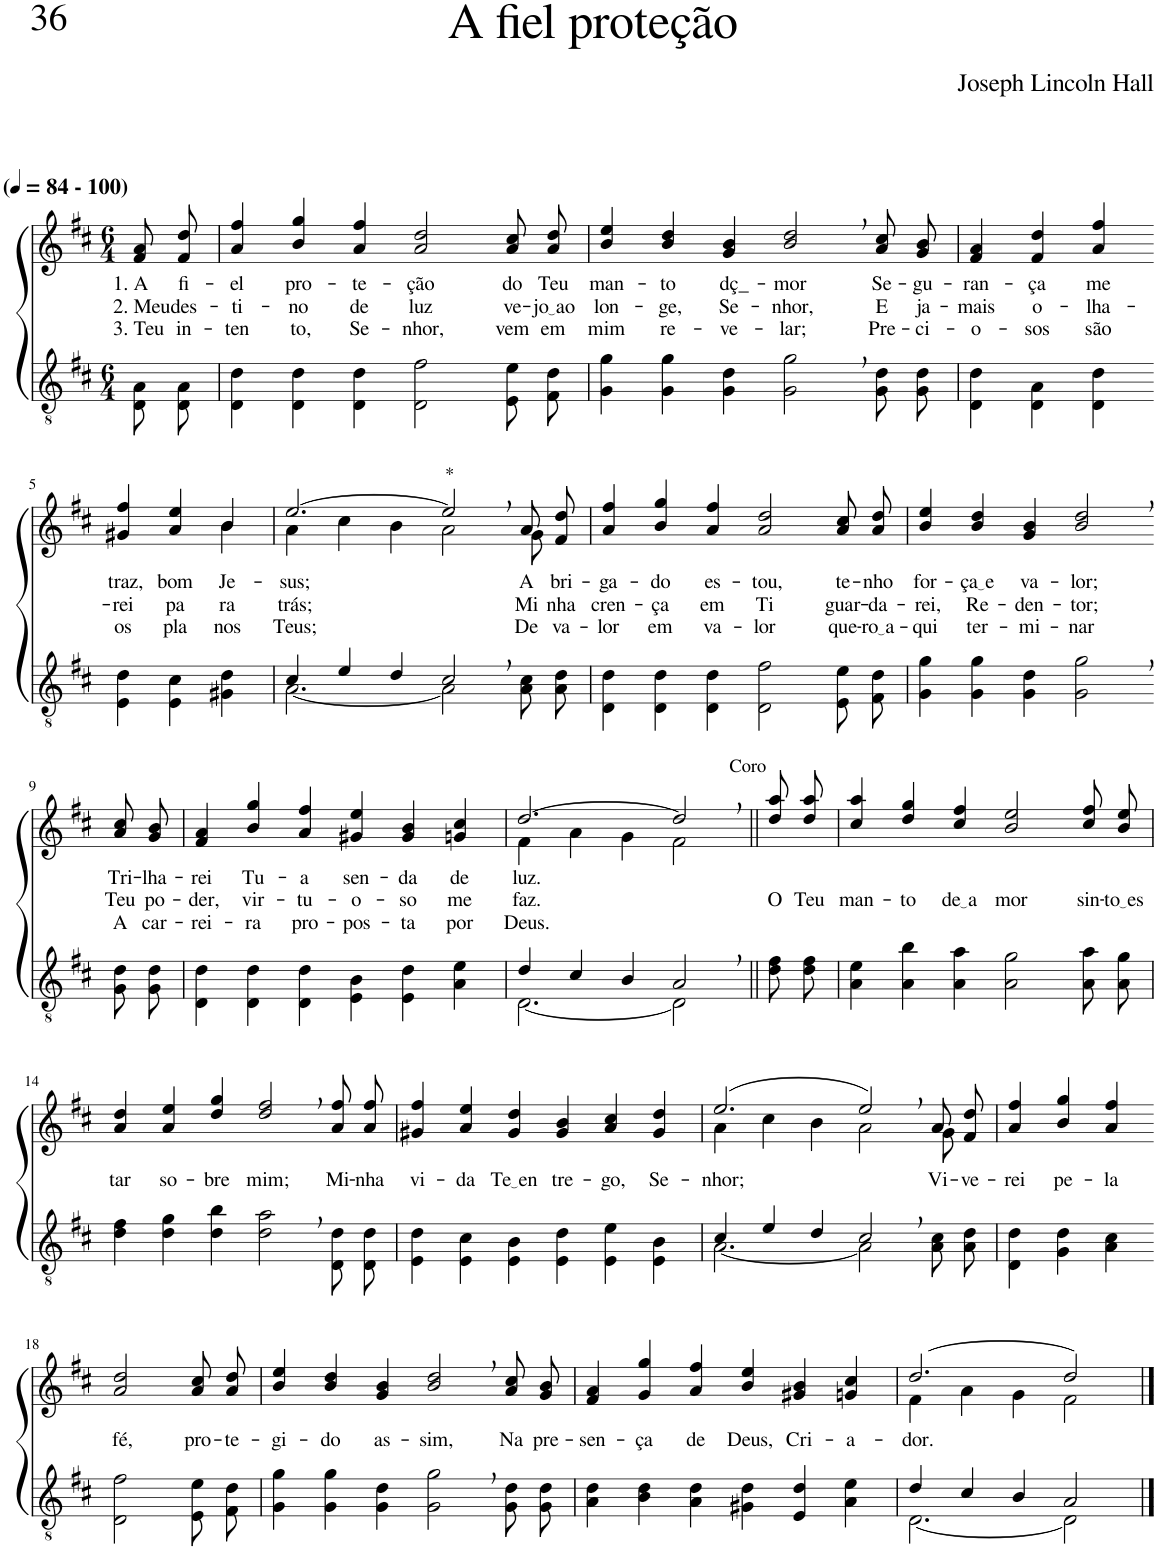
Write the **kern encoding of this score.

**kern	**kern	**text	**text	**text
*part2	*part1	*part1	*part1	*part1
*staff2	*staff1	*staff1	*staff1	*staff1
*I"Parte III e IV	*I"Parte I e II	*	*	*
*clefGv2	*clefG2	*	*	*
*Trd4c7	*Trd4c7	*	*	*
*k[f#c#]	*k[f#c#]	*	*	*
*M6/4	*M6/4	*	*	*
*MM84	*MM84	*	*	*
=1	=1	=1	=1	=1
!	!LO:TX:a:B:t=(	!	!	!
!	!LO:TX:a:B:t=- 100)	!	!	!
!	!	!LO:LY:b	!LO:LY:b	!LO:LY:b
8D/ 8A/L	8f#/ 8a/L	1. A	2. Meu	3. Teu
!	!	!LO:LY:b	!LO:LY:b	!LO:LY:b
8D/ 8A/J	8f#/ 8dd/J	fi-	des-	in-
=2	=2	=2	=2	=2
!	!	!LO:LY:b	!LO:LY:b	!LO:LY:b
4D\ 4d\	4a/ 4ff#/	-el	-ti-	-ten
!	!	!LO:LY:b	!LO:LY:b	!LO:LY:b
4D\ 4d\	4b/ 4gg/	pro-	-no	to,
!	!	!LO:LY:b	!LO:LY:b	!LO:LY:b
4D\ 4d\	4a/ 4ff#/	-te-	de	Se-
!	!	!LO:LY:b	!LO:LY:b	!LO:LY:b
2D\ 2f#\	2a/ 2dd/	-ção	luz	-nhor,
!	!	!LO:LY:b	!LO:LY:b	!LO:LY:b
8E/ 8e/L	8a\ 8cc#\L	do	ve-	vem
!	!	!LO:LY:b	!LO:LY:b	!LO:LY:b
8F#/ 8d/J	8a\ 8dd\J	Teu	jo ao	em
=3	=3	=3	=3	=3
!	!	!LO:LY:b	!LO:LY:b	!LO:LY:b
4G\ 4g\	4b/ 4ee/	man-	lon-	mim
!	!	!LO:LY:b	!LO:LY:b	!LO:LY:b
4G\ 4g\	4b/ 4dd/	-to	-ge,	re-
!	!	!LO:LY:b	!LO:LY:b	!LO:LY:b
4G\ 4d\	4g/ 4b/	dç_-	Se-	-ve-
!	!	!LO:LY:b	!LO:LY:b	!LO:LY:b
2G\, 2g\,	2b/, 2dd/,	-mor	-nhor,	-lar;
!	!	!LO:LY:b	!LO:LY:b	!LO:LY:b
8G\ 8d\L	8a/ 8cc#/L	Se-	E	Pre-
!	!	!LO:LY:b	!LO:LY:b	!LO:LY:b
8G\ 8d\J	8g/ 8b/J	-gu-	ja-	-ci-
=4	=4	=4	=4	=4
!	!	!LO:LY:b	!LO:LY:b	!LO:LY:b
4D\ 4d\	4f#/ 4a/	-ran-	-mais	-o-
!	!	!LO:LY:b	!LO:LY:b	!LO:LY:b
4D\ 4A\	4f#/ 4dd/	-ça	o-	-sos
!	!	!LO:LY:b	!LO:LY:b	!LO:LY:b
4D\ 4d\	4a/ 4ff#/	me	-lha-	são
!!LO:LB:g=z
=5-	=5-	=5-	=5-	=5-
!	!	!LO:LY:b	!LO:LY:b	!LO:LY:b
*	*^	*	*	*
4E\ 4d\	4g#X/ 4ff#/	2ryy	traz,	-rei	os
!	!	!	!LO:LY:b	!LO:LY:b	!LO:LY:b
4E\ 4c#\	4a/ 4ee/	.	bom	pa-	pla-
!	!	!	!LO:LY:b	!LO:LY:b	!LO:LY:b
4G#X\ 4d\	4b/	4b\	Je-	-ra	-nos
=6	=6	=6	=6	=6	=6
*^	*	*	*	*	*
!	!	!LO:TX:a:t=*	!	!	!	!
!	!	!	!	!LO:LY:b	!LO:LY:b	!LO:LY:b
4c#/	[2.A\	[2.ee/	4a\	-sus;	trás;	Teus;
4e/	.	.	4cc#\	.	.	.
4d/	.	.	4b\	.	.	.
2c#,/	2A\]	2ee,/]	2a\	.	.	.
!	!	!	!	!LO:LY:b	!LO:LY:b	!LO:LY:b
4ryy	8A\ 8c#\L	8a\L	8g\	A-	Mi-	De
!	!	!	!	!LO:LY:b	!LO:LY:b	!LO:LY:b
.	8A\ 8d\J	8f#\ 8dd\J	8ryy	-bri-	-nha	va-
=7	=7	=7	=7	=7	=7	=7
!	!	!	!	!LO:LY:b	!LO:LY:b	!LO:LY:b
*v	*v	*	*	*	*	*
*	*v	*v	*	*	*
4D\ 4d\	4a/ 4ff#/	-ga-	cren-	-lor
!	!	!LO:LY:b	!LO:LY:b	!LO:LY:b
4D\ 4d\	4b/ 4gg/	-do	-ça	em
!	!	!LO:LY:b	!LO:LY:b	!LO:LY:b
4D\ 4d\	4a/ 4ff#/	es-	em	va-
!	!	!LO:LY:b	!LO:LY:b	!LO:LY:b
2D\ 2f#\	2a/ 2dd/	-tou,	Ti	-lor
!	!	!LO:LY:b	!LO:LY:b	!LO:LY:b
8E/ 8e/L	8a\ 8cc#\L	te-	guar-	que-
!	!	!LO:LY:b	!LO:LY:b	!LO:LY:b
8F#/ 8d/J	8a\ 8dd\J	-nho	-da-	ro a
=8	=8	=8	=8	=8
!	!	!LO:LY:b	!LO:LY:b	!LO:LY:b
4G\ 4g\	4b/ 4ee/	for-	-rei,	-qui
!	!	!LO:LY:b	!LO:LY:b	!LO:LY:b
4G\ 4g\	4b/ 4dd/	ça e	Re-	ter-
!	!	!LO:LY:b	!LO:LY:b	!LO:LY:b
4G\ 4d\	4g/ 4b/	va-	-den-	-mi-
!	!	!LO:LY:b	!LO:LY:b	!LO:LY:b
2G\, 2g\,	2b/, 2dd/,	-lor;	-tor;	-nar
!!LO:LB:g=z
=9-	=9-	=9-	=9-	=9-
!	!	!LO:LY:b	!LO:LY:b	!LO:LY:b
8G\ 8d\L	8a/ 8cc#/L	Tri-	Teu	A
!	!	!LO:LY:b	!LO:LY:b	!LO:LY:b
8G\ 8d\J	8g/ 8b/J	-lha-	po-	car-
=10	=10	=10	=10	=10
!	!	!LO:LY:b	!LO:LY:b	!LO:LY:b
4D\ 4d\	4f#/ 4a/	-rei	der,	-rei-
!	!	!LO:LY:b	!LO:LY:b	!LO:LY:b
4D\ 4d\	4b/ 4gg/	Tu-	-vir-	-ra
!	!	!LO:LY:b	!LO:LY:b	!LO:LY:b
4D\ 4d\	4a/ 4ff#/	-a	-tu-	pro-
!	!	!LO:LY:b	!LO:LY:b	!LO:LY:b
4E\ 4B\	4g#X/ 4ee/	sen-	-o-	-pos-
!	!	!LO:LY:b	!LO:LY:b	!LO:LY:b
4E\ 4d\	4g#/ 4b/	-da	-so	-ta
!	!	!LO:LY:b	!LO:LY:b	!LO:LY:b
4A\ 4e\	4gn/ 4cc#/	de	me	por
=11	=11	=11	=11	=11
*^	*^	*	*	*
!	!	!	!	!LO:LY:b	!LO:LY:b	!LO:LY:b
4d/	[2.D\	[2.dd/	4f#\	luz.	faz.	Deus.
4c#/	.	.	4a\	.	.	.
4B/	.	.	4g\	.	.	.
!	!	!LO:TX:a:t=Coro	!	!	!	!
2A,/	2D\]	2dd,/]	2f#\	.	.	.
=12||	=12||	=12||	=12||	=12||	=12||	=12||
!	!	!	!	!	!LO:LY:b	!
*v	*v	*	*	*	*	*
*	*v	*v	*	*	*
8d\ 8f#\L	8dd\ 8aa\L	.	O	.
!	!	!	!LO:LY:b	!
8d\ 8f#\J	8dd\ 8aa\J	.	Teu	.
=13	=13	=13	=13	=13
!	!	!	!LO:LY:b	!
4A\ 4e\	4cc#/ 4aa/	.	man-	.
!	!	!	!LO:LY:b	!
4A\ 4b\	4dd/ 4gg/	.	-to	.
!	!	!	!LO:LY:b	!
4A\ 4a\	4cc#/ 4ff#/	.	de a	.
!	!	!	!LO:LY:b	!
2A\ 2g\	2b/ 2ee/	.	mor	.
!	!	!	!LO:LY:b	!
8A\ 8a\L	8cc#\ 8ff#\L	.	sin-	.
!	!	!	!LO:LY:b	!
8A\ 8g\J	8b\ 8ee\J	.	to es	.
!!LO:LB:g=z
=14	=14	=14	=14	=14
!	!	!LO:LY:b	!	!
4d\ 4f#\	4a/ 4dd/	tar	.	.
!	!	!LO:LY:b	!	!
4d\ 4g\	4a/ 4ee/	so-	.	.
!	!	!LO:LY:b	!	!
4d\ 4b\	4dd/ 4gg/	-bre	.	.
!	!	!LO:LY:b	!	!
2d\, 2a\,	2dd/, 2ff#/,	mim;	.	.
!	!	!LO:LY:b	!	!
8D/ 8d/L	8a\ 8ff#\L	Mi-	.	.
!	!	!LO:LY:b	!	!
8D/ 8d/J	8a\ 8ff#\J	-nha	.	.
=15	=15	=15	=15	=15
!	!	!LO:LY:b	!	!
4E\ 4d\	4g#X/ 4ff#/	vi-	.	.
!	!	!LO:LY:b	!	!
4E\ 4c#\	4a/ 4ee/	-da	.	.
!	!	!LO:LY:b	!	!
4E\ 4B\	4g#/ 4dd/	Te en	.	.
!	!	!LO:LY:b	!	!
4E\ 4d\	4g#/ 4b/	tre-	.	.
!	!	!LO:LY:b	!	!
4E\ 4e\	4a/ 4cc#/	-go,	.	.
!	!	!LO:LY:b	!	!
4E\ 4B\	4g#/ 4dd/	Se-	.	.
=16	=16	=16	=16	=16
*^	*	*	*	*
!	!	!	!LO:LY:b	!	!
*	*	*^	*	*	*
4c#/	[2.A\	(2.ee/	4a\	-nhor;	.	.
4e/	.	.	4cc#\	.	.	.
4d/	.	.	4b\	.	.	.
2c#,/	2A\]	2ee,/)	2a\	.	.	.
!	!	!	!	!LO:LY:b	!	!
4ryy	8A\ 8c#\L	8a\L	8g\	Vi-	.	.
!	!	!	!	!LO:LY:b	!	!
.	8A\ 8d\J	8f#\ 8dd\J	8ryy	-ve-	.	.
=17	=17	=17	=17	=17	=17	=17
!	!	!	!	!LO:LY:b	!	!
*v	*v	*	*	*	*	*
*	*v	*v	*	*	*
4D\ 4d\	4a/ 4ff#/	-rei	.	.
!	!	!LO:LY:b	!	!
4G\ 4d\	4b/ 4gg/	pe-	.	.
!	!	!LO:LY:b	!	!
4A\ 4c#\	4a/ 4ff#/	-la	.	.
!!LO:LB:g=z
=18-	=18-	=18-	=18-	=18-
!	!	!LO:LY:b	!	!
2D\ 2f#\	2a/ 2dd/	fé,	.	.
!	!	!LO:LY:b	!	!
8E/ 8e/L	8a\ 8cc#\L	pro-	.	.
!	!	!LO:LY:b	!	!
8F#/ 8d/J	8a\ 8dd\J	-te-	.	.
=19	=19	=19	=19	=19
!	!	!LO:LY:b	!	!
4G\ 4g\	4b/ 4ee/	-gi-	.	.
!	!	!LO:LY:b	!	!
4G\ 4g\	4b/ 4dd/	-do	.	.
!	!	!LO:LY:b	!	!
4G\ 4d\	4g/ 4b/	as-	.	.
!	!	!LO:LY:b	!	!
2G\, 2g\,	2b/, 2dd/,	-sim,	.	.
!	!	!LO:LY:b	!	!
8G\ 8d\L	8a/ 8cc#/L	Na	.	.
!	!	!LO:LY:b	!	!
8G\ 8d\J	8g/ 8b/J	pre-	.	.
=20	=20	=20	=20	=20
!	!	!LO:LY:b	!	!
4A\ 4d\	4f#/ 4a/	-sen-	.	.
!	!	!LO:LY:b	!	!
4B\ 4d\	4g/ 4gg/	-ça	.	.
!	!	!LO:LY:b	!	!
4A\ 4d\	4a/ 4ff#/	de	.	.
!	!	!LO:LY:b	!	!
4G#X\ 4d\	4b/ 4ee/	Deus,	.	.
!	!	!LO:LY:b	!	!
4E/ 4d/	4g#X/ 4b/	Cri-	.	.
!	!	!LO:LY:b	!	!
4A\ 4e\	4gn/ 4cc#/	-a-	.	.
=21	=21	=21	=21	=21
*^	*	*	*	*
!	!	!	!LO:LY:b	!	!
*	*	*^	*	*	*
4d/	[2.D\	[2.dd/	4f#\	-dor.	.	.
4c#/	.	.	4a\	.	.	.
4B/	.	.	4g\	.	.	.
2A/	2D\]	2dd/]	2f#\	.	.	.
*v	*v	*	*	*	*	*
*	*v	*v	*	*	*
==	==	==	==	==
*-	*-	*-	*-	*-
